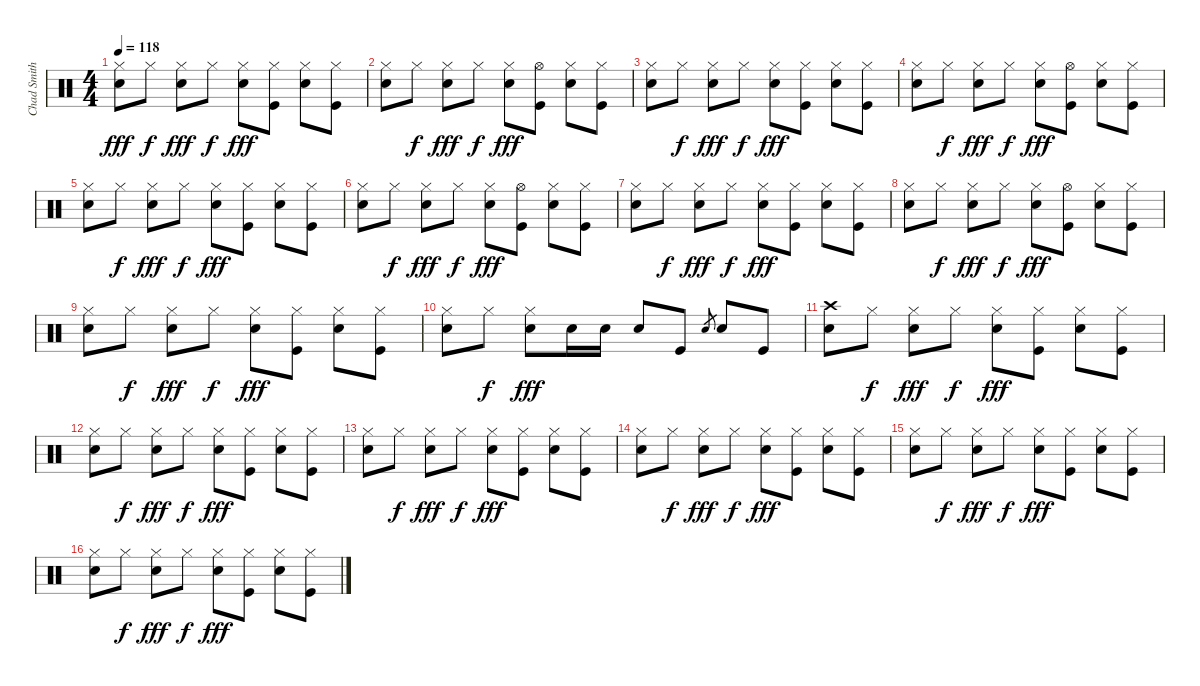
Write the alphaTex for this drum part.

\track ("Chad Smith" "Chad Smith") {instrument percussion}
\staff {score}
\articulation defaults
\ts (4 4)
\tempo 118
\clef neutral
\ks c
("Electric Snare (hit)" "Hi-Hat (closed)").8{dy fff} "Hi-Hat (closed)".8{dy f} ("Electric Snare (hit)" "Hi-Hat (closed)").8{dy fff} "Hi-Hat (closed)".8{dy f} ("Electric Snare (hit)" "Hi-Hat (closed)").8{dy fff} ("Kick (hit)" "Hi-Hat (closed)").8 ("Electric Snare (hit)" "Hi-Hat (closed)").8 ("Kick (hit)" "Hi-Hat (closed)").8 |
("Electric Snare (hit)" "Hi-Hat (closed)").8 "Hi-Hat (closed)".8{dy f} ("Electric Snare (hit)" "Hi-Hat (closed)").8{dy fff} "Hi-Hat (closed)".8{dy f} ("Electric Snare (hit)" "Hi-Hat (closed)").8{dy fff} ("Kick (hit)" "Hi-Hat (open)").8 ("Electric Snare (hit)" "Hi-Hat (closed)").8 ("Kick (hit)" "Hi-Hat (closed)").8 |
("Electric Snare (hit)" "Hi-Hat (closed)").8 "Hi-Hat (closed)".8{dy f} ("Electric Snare (hit)" "Hi-Hat (closed)").8{dy fff} "Hi-Hat (closed)".8{dy f} ("Electric Snare (hit)" "Hi-Hat (closed)").8{dy fff} ("Kick (hit)" "Hi-Hat (closed)").8 ("Electric Snare (hit)" "Hi-Hat (closed)").8 ("Kick (hit)" "Hi-Hat (closed)").8 |
("Electric Snare (hit)" "Hi-Hat (closed)").8 "Hi-Hat (closed)".8{dy f} ("Electric Snare (hit)" "Hi-Hat (closed)").8{dy fff} "Hi-Hat (closed)".8{dy f} ("Electric Snare (hit)" "Hi-Hat (closed)").8{dy fff} ("Kick (hit)" "Hi-Hat (open)").8 ("Electric Snare (hit)" "Hi-Hat (closed)").8 ("Kick (hit)" "Hi-Hat (closed)").8 |
("Electric Snare (hit)" "Hi-Hat (closed)").8 "Hi-Hat (closed)".8{dy f} ("Electric Snare (hit)" "Hi-Hat (closed)").8{dy fff} "Hi-Hat (closed)".8{dy f} ("Electric Snare (hit)" "Hi-Hat (closed)").8{dy fff} ("Kick (hit)" "Hi-Hat (closed)").8 ("Electric Snare (hit)" "Hi-Hat (closed)").8 ("Kick (hit)" "Hi-Hat (closed)").8 |
("Electric Snare (hit)" "Hi-Hat (closed)").8 "Hi-Hat (closed)".8{dy f} ("Electric Snare (hit)" "Hi-Hat (closed)").8{dy fff} "Hi-Hat (closed)".8{dy f} ("Electric Snare (hit)" "Hi-Hat (closed)").8{dy fff} ("Kick (hit)" "Hi-Hat (open)").8 ("Electric Snare (hit)" "Hi-Hat (closed)").8 ("Kick (hit)" "Hi-Hat (closed)").8 |
("Electric Snare (hit)" "Hi-Hat (closed)").8 "Hi-Hat (closed)".8{dy f} ("Electric Snare (hit)" "Hi-Hat (closed)").8{dy fff} "Hi-Hat (closed)".8{dy f} ("Electric Snare (hit)" "Hi-Hat (closed)").8{dy fff} ("Kick (hit)" "Hi-Hat (closed)").8 ("Electric Snare (hit)" "Hi-Hat (closed)").8 ("Kick (hit)" "Hi-Hat (closed)").8 |
("Electric Snare (hit)" "Hi-Hat (closed)").8 "Hi-Hat (closed)".8{dy f} ("Electric Snare (hit)" "Hi-Hat (closed)").8{dy fff} "Hi-Hat (closed)".8{dy f} ("Electric Snare (hit)" "Hi-Hat (closed)").8{dy fff} ("Kick (hit)" "Hi-Hat (open)").8 ("Electric Snare (hit)" "Hi-Hat (closed)").8 ("Kick (hit)" "Hi-Hat (closed)").8 |
("Electric Snare (hit)" "Hi-Hat (closed)").8 "Hi-Hat (closed)".8{dy f} ("Electric Snare (hit)" "Hi-Hat (closed)").8{dy fff} "Hi-Hat (closed)".8{dy f} ("Electric Snare (hit)" "Hi-Hat (closed)").8{dy fff} ("Kick (hit)" "Hi-Hat (closed)").8 ("Electric Snare (hit)" "Hi-Hat (closed)").8 ("Kick (hit)" "Hi-Hat (closed)").8 |
("Electric Snare (hit)" "Hi-Hat (closed)").8 "Hi-Hat (closed)".8{dy f} ("Electric Snare (hit)" "Hi-Hat (closed)").8{dy fff} "Electric Snare (hit)".16 "Electric Snare (hit)".16 "Electric Snare (hit)".8 "Kick (hit)".8 "Electric Snare (hit)".8{gr} "Electric Snare (hit)".8 "Kick (hit)".8 |
("Electric Snare (hit)" "Crash high (hit)").8 "Hi-Hat (closed)".8{dy f} ("Electric Snare (hit)" "Hi-Hat (closed)").8{dy fff} "Hi-Hat (closed)".8{dy f} ("Electric Snare (hit)" "Hi-Hat (closed)").8{dy fff} ("Kick (hit)" "Hi-Hat (closed)").8 ("Electric Snare (hit)" "Hi-Hat (closed)").8 ("Kick (hit)" "Hi-Hat (closed)").8 |
("Electric Snare (hit)" "Hi-Hat (closed)").8 "Hi-Hat (closed)".8{dy f} ("Electric Snare (hit)" "Hi-Hat (closed)").8{dy fff} "Hi-Hat (closed)".8{dy f} ("Electric Snare (hit)" "Hi-Hat (closed)").8{dy fff} ("Kick (hit)" "Hi-Hat (closed)").8 ("Electric Snare (hit)" "Hi-Hat (closed)").8 ("Kick (hit)" "Hi-Hat (closed)").8 |
("Electric Snare (hit)" "Hi-Hat (closed)").8 "Hi-Hat (closed)".8{dy f} ("Electric Snare (hit)" "Hi-Hat (closed)").8{dy fff} "Hi-Hat (closed)".8{dy f} ("Electric Snare (hit)" "Hi-Hat (closed)").8{dy fff} ("Kick (hit)" "Hi-Hat (closed)").8 ("Electric Snare (hit)" "Hi-Hat (closed)").8 ("Kick (hit)" "Hi-Hat (closed)").8 |
("Electric Snare (hit)" "Hi-Hat (closed)").8 "Hi-Hat (closed)".8{dy f} ("Electric Snare (hit)" "Hi-Hat (closed)").8{dy fff} "Hi-Hat (closed)".8{dy f} ("Electric Snare (hit)" "Hi-Hat (closed)").8{dy fff} ("Kick (hit)" "Hi-Hat (closed)").8 ("Electric Snare (hit)" "Hi-Hat (closed)").8 ("Kick (hit)" "Hi-Hat (closed)").8 |
("Electric Snare (hit)" "Hi-Hat (closed)").8 "Hi-Hat (closed)".8{dy f} ("Electric Snare (hit)" "Hi-Hat (closed)").8{dy fff} "Hi-Hat (closed)".8{dy f} ("Electric Snare (hit)" "Hi-Hat (closed)").8{dy fff} ("Kick (hit)" "Hi-Hat (closed)").8 ("Electric Snare (hit)" "Hi-Hat (closed)").8 ("Kick (hit)" "Hi-Hat (closed)").8 |
("Electric Snare (hit)" "Hi-Hat (closed)").8 "Hi-Hat (closed)".8{dy f} ("Electric Snare (hit)" "Hi-Hat (closed)").8{dy fff} "Hi-Hat (closed)".8{dy f} ("Electric Snare (hit)" "Hi-Hat (closed)").8{dy fff} ("Kick (hit)" "Hi-Hat (closed)").8 ("Electric Snare (hit)" "Hi-Hat (closed)").8 ("Kick (hit)" "Hi-Hat (closed)").8
